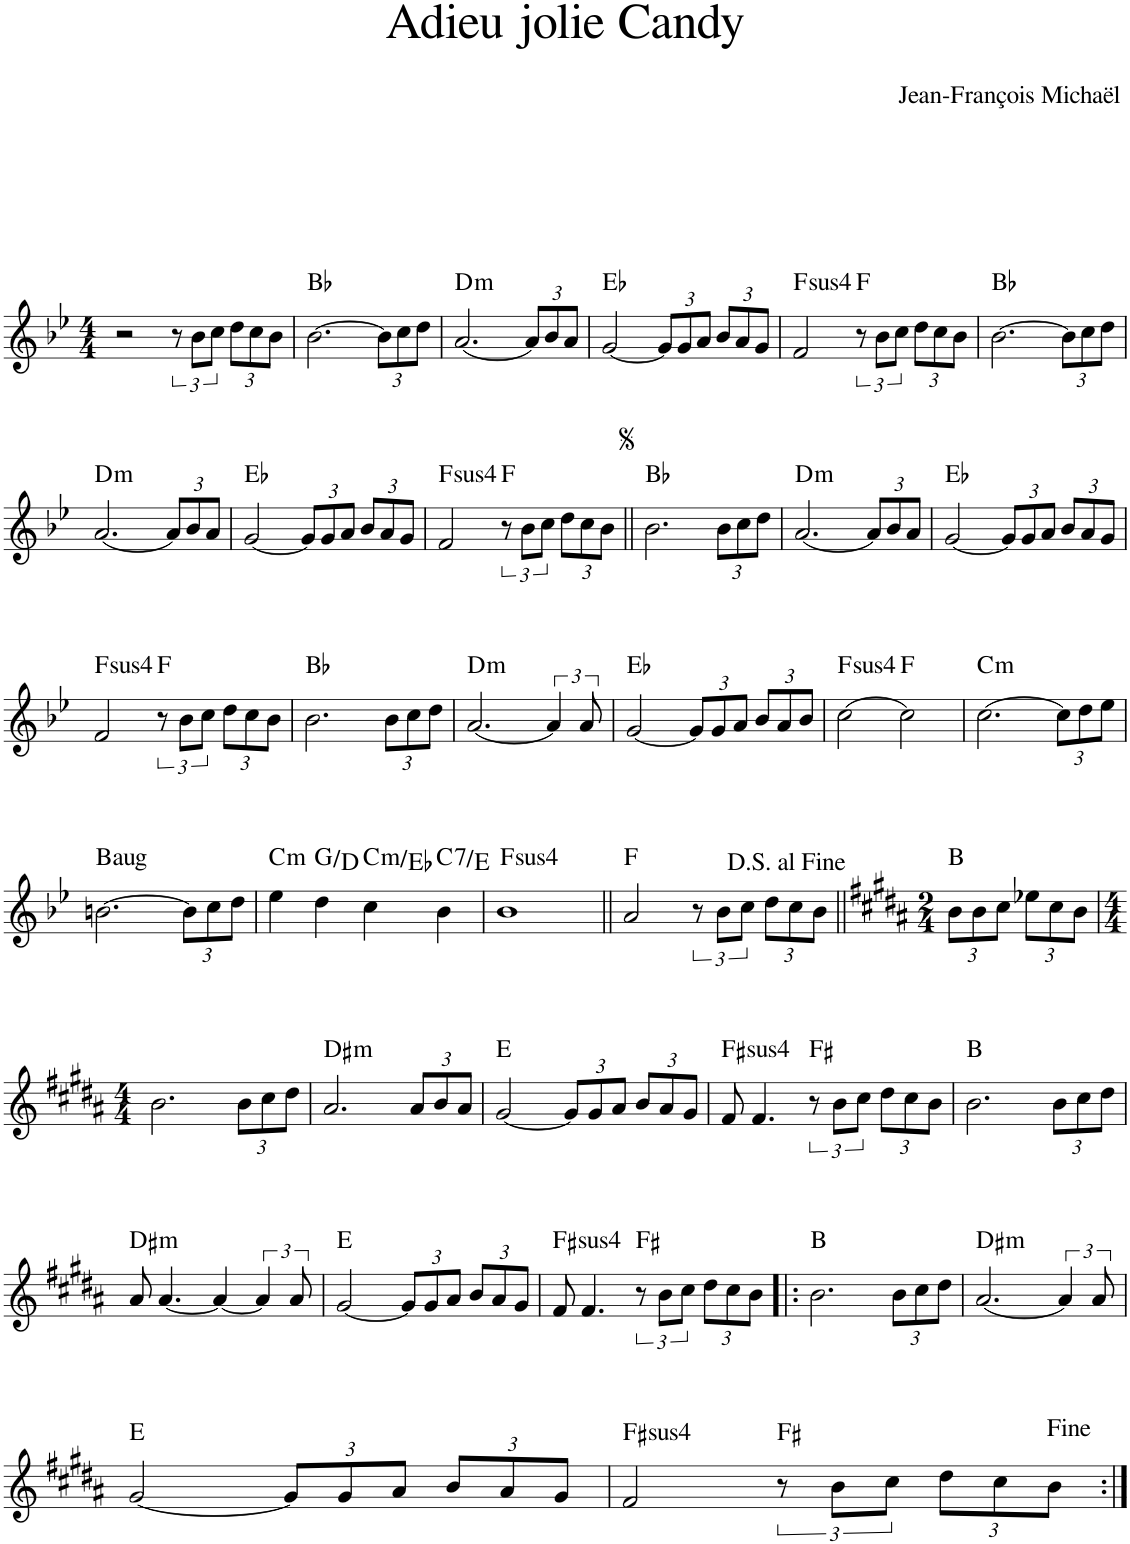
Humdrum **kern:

**kern	**harte
*part1	*part1
*staff1	*
*I"Piano	*
*I'Pno.	*
*clefG2	*
*k[b-e-]	*
*M4/4	*
=1	=1
2r	.
12r	.
12b-\L	.
12cc\J	.
*Xbrackettup	*
12dd\L	.
12cc\	.
12b-\J	.
=2	=2
[2.b-\	Bb:maj
12b-\L]	.
12cc\	.
12dd\J	.
=3	=3
!	!LO:H:kt=m
[2.a/	D:min
12a/L]	.
12b-/	.
12a/J	.
=4	=4
[2g/	Eb:maj
12g/L]	.
12g/	.
12a/J	.
12b-/L	.
12a/	.
12g/J	.
=5	=5
!	!LO:H:kt=4
2f/	F:sus4
*brackettup	*
12r	F:maj
12b-\L	.
12cc\J	.
*Xbrackettup	*
12dd\L	.
12cc\	.
12b-\J	.
=6	=6
[2.b-\	Bb:maj
12b-\L]	.
12cc\	.
12dd\J	.
!!LO:LB:g=z
=7	=7
!	!LO:H:kt=m
[2.a/	D:min
12a/L]	.
12b-/	.
12a/J	.
=8	=8
[2g/	Eb:maj
12g/L]	.
12g/	.
12a/J	.
12b-/L	.
12a/	.
12g/J	.
=9	=9
!	!LO:H:kt=4
2f/	F:sus4
*brackettup	*
12r	F:maj
12b-\L	.
12cc\J	.
*Xbrackettup	*
12dd\L	.
12cc\	.
12b-\J	.
=10||	=10||
2.b-\	Bb:maj
12b-\L	.
12cc\	.
12dd\J	.
=11	=11
!	!LO:H:kt=m
[2.a/	D:min
12a/L]	.
12b-/	.
12a/J	.
=12	=12
[2g/	Eb:maj
12g/L]	.
12g/	.
12a/J	.
12b-/L	.
12a/	.
12g/J	.
!!LO:LB:g=z
=13	=13
!	!LO:H:kt=4
2f/	F:sus4
*brackettup	*
12r	F:maj
12b-\L	.
12cc\J	.
*Xbrackettup	*
12dd\L	.
12cc\	.
12b-\J	.
=14	=14
2.b-\	Bb:maj
12b-\L	.
12cc\	.
12dd\J	.
=15	=15
!	!LO:H:kt=m
[2.a/	D:min
*brackettup	*
6a/]	.
12a/	.
=16	=16
[2g/	Eb:maj
*Xbrackettup	*
12g/L]	.
12g/	.
12a/J	.
12b-/L	.
12a/	.
12b-/J	.
=17	=17
!	!LO:H:kt=4
[2cc\	F:sus4
2cc\]	F:maj
=18	=18
!	!LO:H:kt=m
[2.cc\	C:min
12cc\L]	.
12dd\	.
12ee-\J	.
!!LO:LB:g=z
=19	=19
!	!LO:H:kt=aug
[2.bn\	B:aug
12b\L]	.
12cc\	.
12dd\J	.
=20	=20
!	!LO:H:kt=m
4ee-\	C:min
4dd\	G:maj/5
!	!LO:H:kt=m
4cc\	C:min/b3
!	!LO:H:kt=7
4b-\	C:7/3
=21	=21
!	!LO:H:kt=4
1b-	F:sus4
=22||	=22||
2a/	F:maj
*brackettup	*
12r	.
12b-\L	.
12cc\J	.
*Xbrackettup	*
12dd\L	.
12cc\	.
12b-\J	.
=23||	=23||
*k[f#c#g#d#a#]	*
*M2/4	*
12b\L	B:maj
12b\	.
12cc#\J	.
12ee-X\L	.
12cc#\	.
12b\J	.
!!LO:LB:g=z
=24	=24
*M4/4	*
2.b\	.
12b\L	.
12cc#\	.
12dd#\J	.
=25	=25
!	!LO:H:kt=m
2.a#/	D#:min
12a#/L	.
12b/	.
12a#/J	.
=26	=26
[2g#/	E:maj
12g#/L]	.
12g#/	.
12a#/J	.
12b/L	.
12a#/	.
12g#/J	.
=27	=27
!	!LO:H:kt=4
8f#/	F#:sus4
4.f#/	.
*brackettup	*
12r	F#:maj
12b\L	.
12cc#\J	.
*Xbrackettup	*
12dd#\L	.
12cc#\	.
12b\J	.
=28	=28
2.b\	B:maj
12b\L	.
12cc#\	.
12dd#\J	.
!!LO:LB:g=z
=29	=29
!	!LO:H:kt=m
8a#/	D#:min
[4.a#/	.
4a#/_	.
*brackettup	*
6a#/]	.
12a#/	.
=30	=30
[2g#/	E:maj
*Xbrackettup	*
12g#/L]	.
12g#/	.
12a#/J	.
12b/L	.
12a#/	.
12g#/J	.
=31	=31
!	!LO:H:kt=4
8f#/	F#:sus4
4.f#/	.
*brackettup	*
12r	F#:maj
12b\L	.
12cc#\J	.
*Xbrackettup	*
12dd#\L	.
12cc#\	.
12b\J	.
=32!|:	=32!|:
2.b\	B:maj
12b\L	.
12cc#\	.
12dd#\J	.
=33	=33
!	!LO:H:kt=m
[2.a#/	D#:min
*brackettup	*
6a#/]	.
12a#/	.
!!LO:LB:g=z
=34	=34
[2g#/	E:maj
*Xbrackettup	*
12g#/L]	.
12g#/	.
12a#/J	.
12b/L	.
12a#/	.
12g#/J	.
=35	=35
!	!LO:H:kt=4
2f#/	F#:sus4
*brackettup	*
12r	F#:maj
12b\L	.
12cc#\J	.
*Xbrackettup	*
12dd#\L	.
12cc#\	.
12b\J	.
=:|!	=:|!
*-	*-
